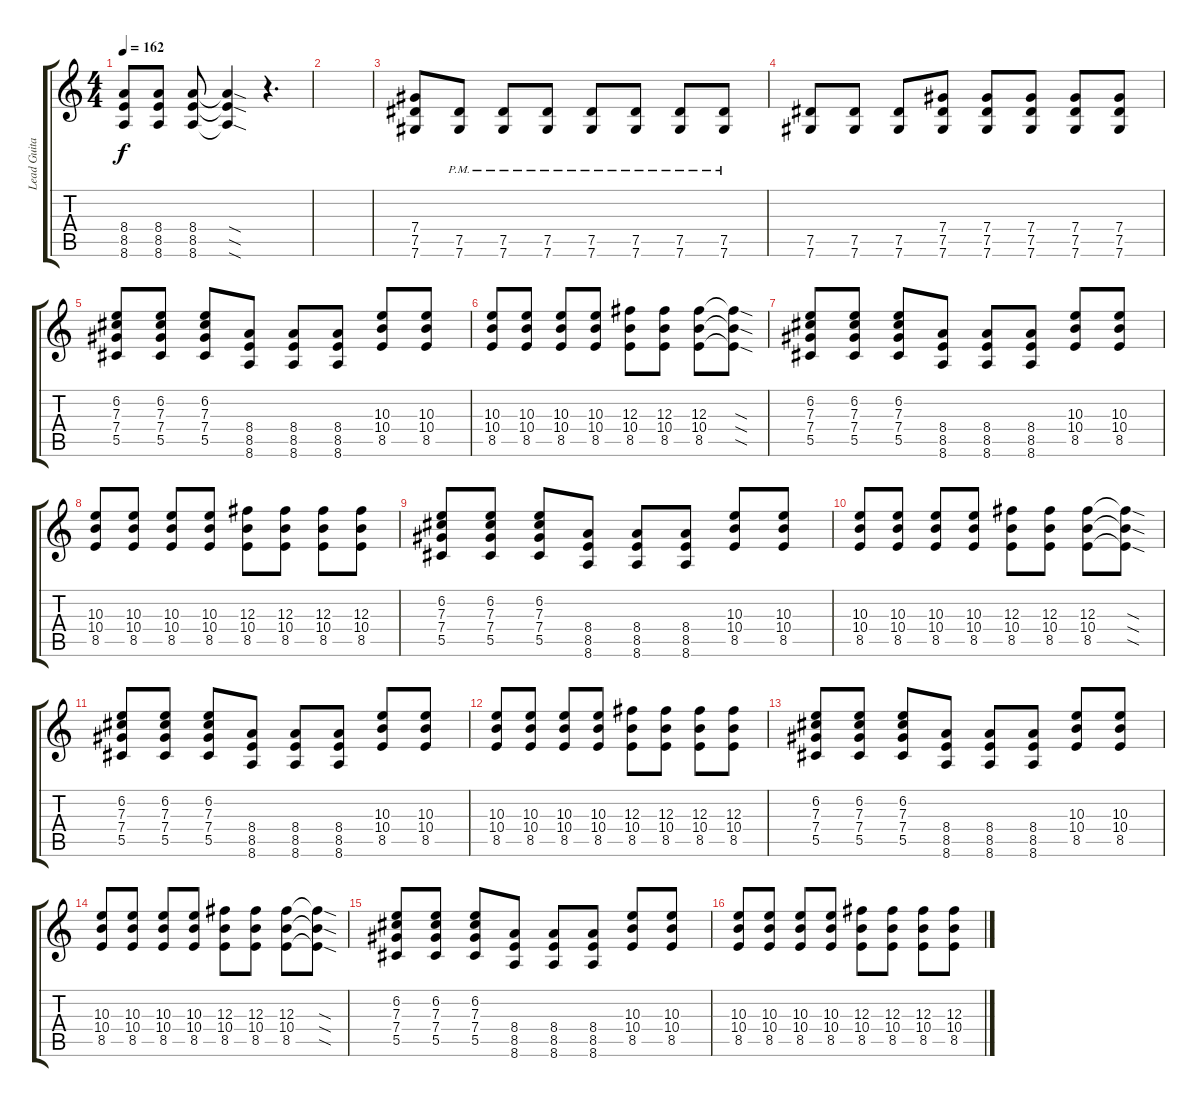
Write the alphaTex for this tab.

\track ("Lead Guitar" "Lead Guita") {instrument distortionguitar}
\staff {score tabs}
\tuning (Eb4 Bb3 Gb3 Db3 Ab2 Db2) {hide}
\ts (4 4)
\tempo 162
\clef g2
\ks c
(8.4 8.5 8.6).8{dy f} (8.4 8.5 8.6).8 (8.4 8.5 8.6).8 (8.4{sod t} 8.5{sod t} 8.6{sod t}).4 r.4{d} |
|
(7.4 7.5 7.6).8 (7.5{pm} 7.6{pm}).8 (7.5{pm} 7.6{pm}).8 (7.5{pm} 7.6{pm}).8 (7.5{pm} 7.6{pm}).8 (7.5{pm} 7.6{pm}).8 (7.5{pm} 7.6{pm}).8 (7.5{pm} 7.6{pm}).8 |
(7.5 7.6).8 (7.5 7.6).8 (7.5 7.6).8 (7.4 7.5 7.6).8 (7.4 7.5 7.6).8 (7.4 7.5 7.6).8 (7.4 7.5 7.6).8 (7.4 7.5 7.6).8 |
(6.2 7.3 7.4 5.5).8 (6.2 7.3 7.4 5.5).8 (6.2 7.3 7.4 5.5).8 (8.4 8.5 8.6).8 (8.4 8.5 8.6).8 (8.4 8.5 8.6).8 (10.3 10.4 8.5).8 (10.3 10.4 8.5).8 |
(10.3 10.4 8.5).8 (10.3 10.4 8.5).8 (10.3 10.4 8.5).8 (10.3 10.4 8.5).8 (12.3 10.4 8.5).8 (12.3 10.4 8.5).8 (12.3 10.4 8.5).8 (12.3{sod t} 10.4{sod t} 8.5{sod t}).8 |
(6.2 7.3 7.4 5.5).8 (6.2 7.3 7.4 5.5).8 (6.2 7.3 7.4 5.5).8 (8.4 8.5 8.6).8 (8.4 8.5 8.6).8 (8.4 8.5 8.6).8 (10.3 10.4 8.5).8 (10.3 10.4 8.5).8 |
(10.3 10.4 8.5).8 (10.3 10.4 8.5).8 (10.3 10.4 8.5).8 (10.3 10.4 8.5).8 (12.3 10.4 8.5).8 (12.3 10.4 8.5).8 (12.3 10.4 8.5).8 (12.3 10.4 8.5).8 |
(6.2 7.3 7.4 5.5).8 (6.2 7.3 7.4 5.5).8 (6.2 7.3 7.4 5.5).8 (8.4 8.5 8.6).8 (8.4 8.5 8.6).8 (8.4 8.5 8.6).8 (10.3 10.4 8.5).8 (10.3 10.4 8.5).8 |
(10.3 10.4 8.5).8 (10.3 10.4 8.5).8 (10.3 10.4 8.5).8 (10.3 10.4 8.5).8 (12.3 10.4 8.5).8 (12.3 10.4 8.5).8 (12.3 10.4 8.5).8 (12.3{sod t} 10.4{sod t} 8.5{sod t}).8 |
(6.2 7.3 7.4 5.5).8 (6.2 7.3 7.4 5.5).8 (6.2 7.3 7.4 5.5).8 (8.4 8.5 8.6).8 (8.4 8.5 8.6).8 (8.4 8.5 8.6).8 (10.3 10.4 8.5).8 (10.3 10.4 8.5).8 |
(10.3 10.4 8.5).8 (10.3 10.4 8.5).8 (10.3 10.4 8.5).8 (10.3 10.4 8.5).8 (12.3 10.4 8.5).8 (12.3 10.4 8.5).8 (12.3 10.4 8.5).8 (12.3 10.4 8.5).8 |
(6.2 7.3 7.4 5.5).8 (6.2 7.3 7.4 5.5).8 (6.2 7.3 7.4 5.5).8 (8.4 8.5 8.6).8 (8.4 8.5 8.6).8 (8.4 8.5 8.6).8 (10.3 10.4 8.5).8 (10.3 10.4 8.5).8 |
(10.3 10.4 8.5).8 (10.3 10.4 8.5).8 (10.3 10.4 8.5).8 (10.3 10.4 8.5).8 (12.3 10.4 8.5).8 (12.3 10.4 8.5).8 (12.3 10.4 8.5).8 (12.3{sod t} 10.4{sod t} 8.5{sod t}).8 |
(6.2 7.3 7.4 5.5).8 (6.2 7.3 7.4 5.5).8 (6.2 7.3 7.4 5.5).8 (8.4 8.5 8.6).8 (8.4 8.5 8.6).8 (8.4 8.5 8.6).8 (10.3 10.4 8.5).8 (10.3 10.4 8.5).8 |
(10.3 10.4 8.5).8 (10.3 10.4 8.5).8 (10.3 10.4 8.5).8 (10.3 10.4 8.5).8 (12.3 10.4 8.5).8 (12.3 10.4 8.5).8 (12.3 10.4 8.5).8 (12.3 10.4 8.5).8
